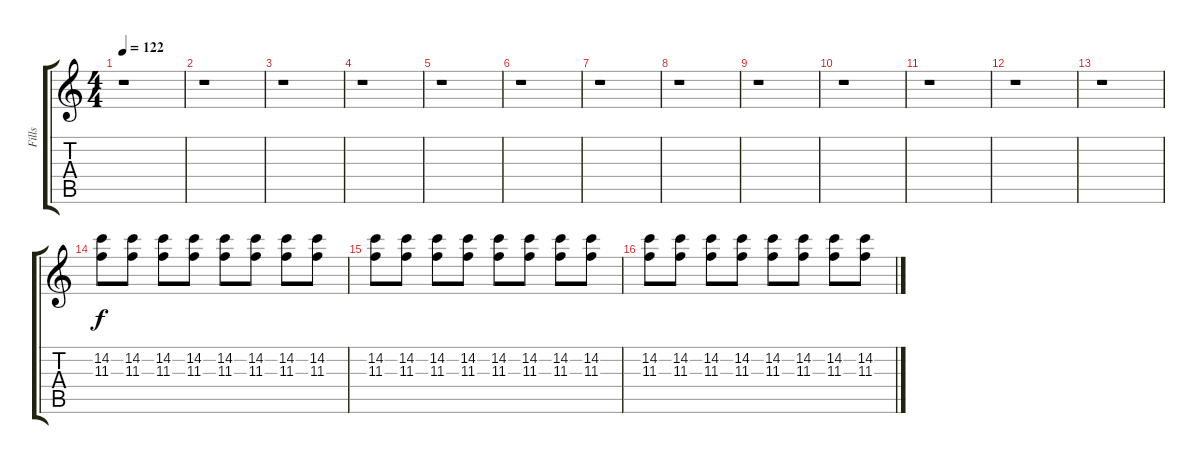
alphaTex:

\track ("Fills" "Fills") {instrument distortionguitar}
\staff {score tabs}
\tuning (Eb4 Bb3 Gb3 Db3 Ab2 Eb2) {hide}
\ts (4 4)
\tempo 122
\clef g2
\ks c
r.1{dy f} |
r.1 |
r.1 |
r.1 |
r.1 |
r.1 |
r.1 |
r.1 |
r.1 |
r.1 |
r.1 |
r.1 |
r.1 |
(14.2 11.3).8 (14.2 11.3).8 (14.2 11.3).8 (14.2 11.3).8 (14.2 11.3).8 (14.2 11.3).8 (14.2 11.3).8 (14.2 11.3).8 |
(14.2 11.3).8 (14.2 11.3).8 (14.2 11.3).8 (14.2 11.3).8 (14.2 11.3).8 (14.2 11.3).8 (14.2 11.3).8 (14.2 11.3).8 |
(14.2 11.3).8 (14.2 11.3).8 (14.2 11.3).8 (14.2 11.3).8 (14.2 11.3).8 (14.2 11.3).8 (14.2 11.3).8 (14.2 11.3).8
